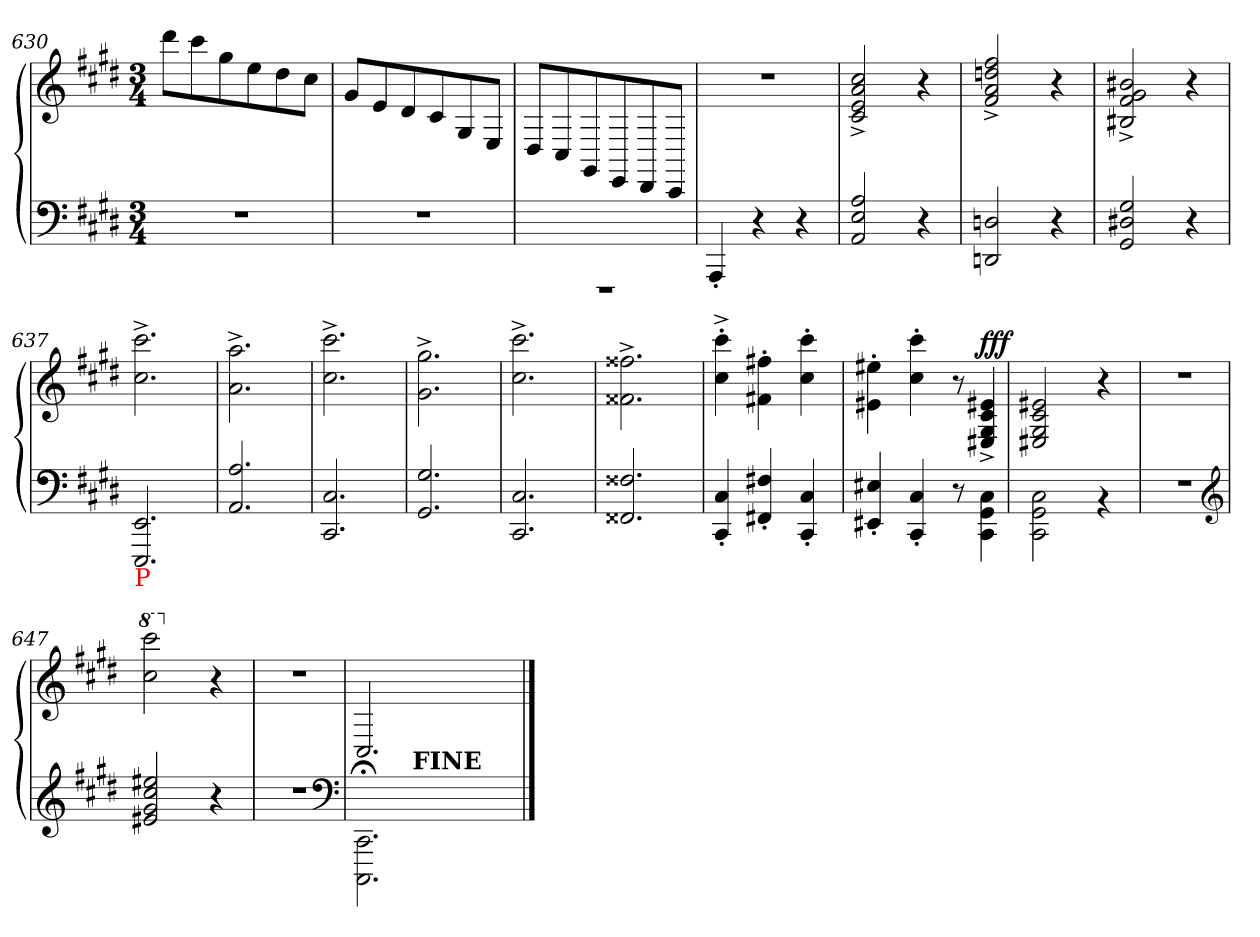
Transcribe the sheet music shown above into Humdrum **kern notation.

**kern	**kern	**dynam
*part1	*part1	*part1
*staff2	*staff1	*staff1/2
*clefF4	*clefG2	*
*k[f#c#g#d#]	*k[f#c#g#d#]	*
*M3/4	*M3/4	*
=630	=630	=630
2.r	8ddd#L	.
.	8ccc#	.
.	8gg#	.
.	8ee	.
.	8dd#	.
.	8cc#J	.
=631	=631	=631
2.r	8g#L	.
.	8e	.
.	8d#	.
.	8c#	.
.	8G#/	.
.	8E/J	.
=632	=632	=632
2.rFFF	8D#/L	.
.	8C#/	.
.	8GG#/	.
.	8EE/	.
.	8DD#/	.
.	8CC#/J	.
=633	=633	=633
4AAA'<	2.r	.
4r	.	.
4r	.	.
=634	=634	=634
2A/ 2E/ 2AA/	2cc#^< 2a^< 2e^< 2c#^<	.
4r	4r	.
=635	=635	=635
2Dn 2DDn	2ff#^</ 2ddn^</ 2a^</ 2f#^</	.
4r	4r	.
=636	=636	=636
2G# 2D#X 2GG#	2b#X^< 2g#^< 2f#^< 2B#X^<	.
4r	4r	.
=637	=637	=637
!LO:TX:b:color=red:t=P	!	!
2.EE 2.EEE	2.ccc#^< 2.cc#^<	.
=638	=638	=638
2.A/ 2.AA/	2.aa^< 2.a^<	.
=639	=639	=639
2.C# 2.CC#	2.ccc#^< 2.cc#^<	.
=640	=640	=640
2.G# 2.GG#	2.gg#^< 2.g#^<	.
=641	=641	=641
2.C# 2.CC#	2.ccc#^< 2.cc#^<	.
=642	=642	=642
2.F##X 2.FF##X	2.ff##X^< 2.f##X^<	.
=643	=643	=643
4C#'< 4CC#'<	4ccc#'>^< 4cc#'>^<	.
4F#X'< 4FF#X'<	4ff#X'> 4f#X'>	.
4C#'< 4CC#'<	4ccc#'> 4cc#'>	.
=644	=644	=644
4E#X'< 4EE#X'<	4ee#X'>\ 4e#X'>\	.
4C#'< 4CC#'<	4ccc#'> 4cc#'>	.
8r	8r	.
!LO:N:vis=4	!LO:N:vis=4	!LO:DY:a
8C#\ 8GG#\ 8CC#\	8e#X^</ 8c#^</ 8G#^</ 8E#X^</	fff
=645	=645	=645
2C#\ 2GG#\ 2CC#\	2e#X/ 2c#/ 2G#/ 2E#X/	.
4rBB	4r	.
=646	=646	=646
2.r	2.r	.
*clefG2	*	*
=647	=647	=647
*	*8va	*
2ee#X 2cc# 2g# 2e#X	2cccc#\ 2ccc#\	.
*	*X8va	*
4r	4r	.
=648	=648	=648
2.r	2.r	.
*clefF4	*	*
=649	=649	=649
*^	*	*
2.CC#;<\ 2.CCC#;<\	4.ryy	2.C#/	.
!	!LO:TX:a:B:t=FINE	!	!
.	2.ryy	.	.
4.ryy	.	4.ryy	.
*v	*v	*	*
==	==	==
*-	*-	*-
